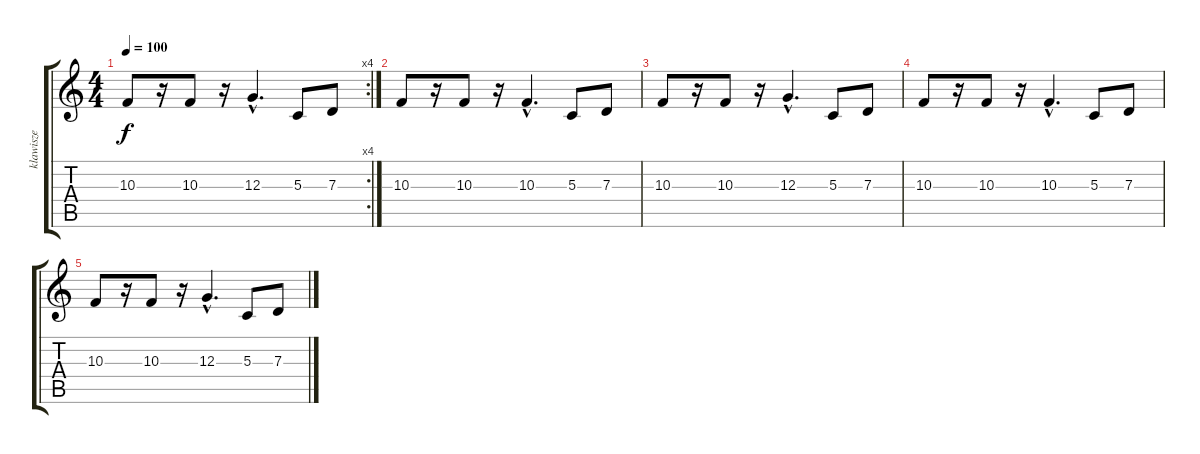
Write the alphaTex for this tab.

\track ("klawisze" "klawisze") {instrument electricpiano1}
\staff {score tabs}
\tuning (E4 B3 G3 D3 A2 E2) {hide}
\rc 4
\ts (4 4)
\tempo 100
\clef g2
\ks c
10.3.8{dy f} r.16 10.3.8 r.16 12.3{hac}.4{d} 5.3.8 7.3.8 |
10.3.8 r.16 10.3.8 r.16 10.3{hac}.4{d} 5.3.8 7.3.8 |
10.3.8 r.16 10.3.8 r.16 12.3{hac}.4{d} 5.3.8 7.3.8 |
10.3.8 r.16 10.3.8 r.16 10.3{hac}.4{d} 5.3.8 7.3.8 |
10.3.8 r.16 10.3.8 r.16 12.3{hac}.4{d} 5.3.8 7.3.8
